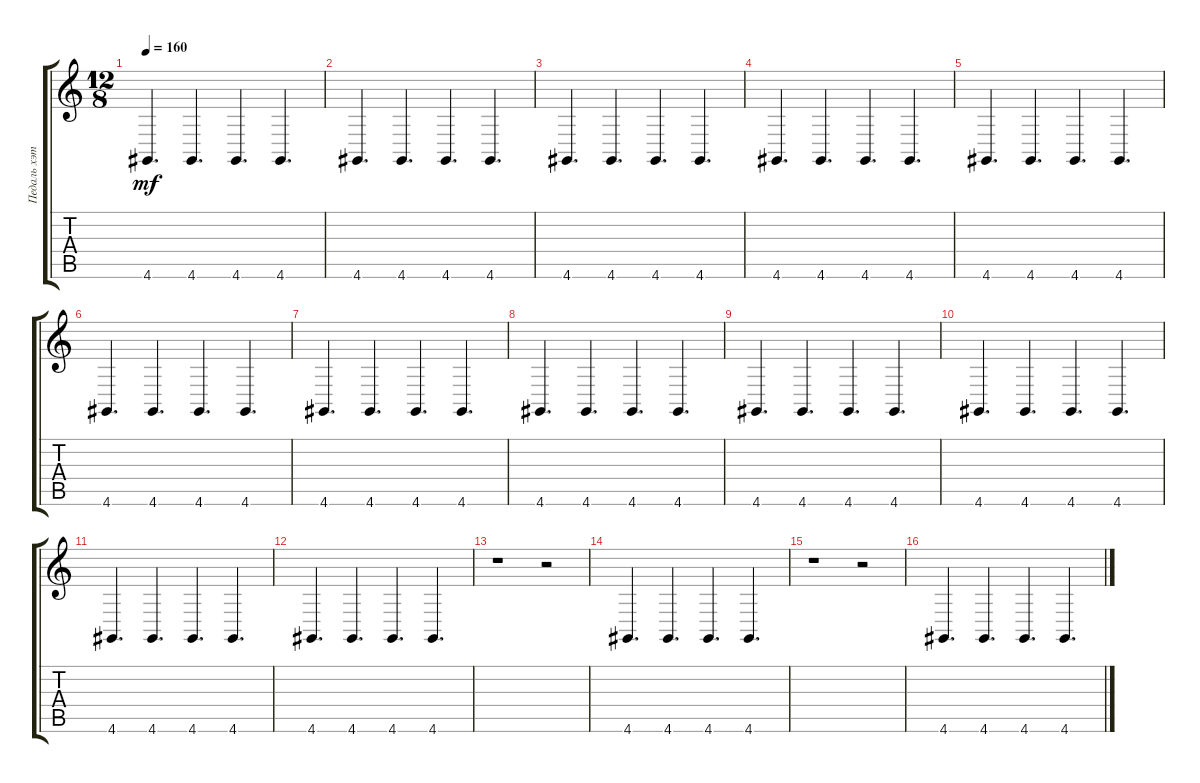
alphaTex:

\track ("Педаль хэт" "Педаль хэт") {instrument acousticgrandpiano}
\staff {score tabs}
\tuning (E4 B3 G3 D3 A2 E2) {hide}
\ts (12 8)
\tempo 160
\clef g2
\ks c
4.6.4{d dy mf} 4.6.4{d} 4.6.4{d} 4.6.4{d} |
4.6.4{d} 4.6.4{d} 4.6.4{d} 4.6.4{d} |
4.6.4{d} 4.6.4{d} 4.6.4{d} 4.6.4{d} |
4.6.4{d} 4.6.4{d} 4.6.4{d} 4.6.4{d} |
4.6.4{d} 4.6.4{d} 4.6.4{d} 4.6.4{d} |
4.6.4{d} 4.6.4{d} 4.6.4{d} 4.6.4{d} |
4.6.4{d} 4.6.4{d} 4.6.4{d} 4.6.4{d} |
4.6.4{d} 4.6.4{d} 4.6.4{d} 4.6.4{d} |
4.6.4{d} 4.6.4{d} 4.6.4{d} 4.6.4{d} |
4.6.4{d} 4.6.4{d} 4.6.4{d} 4.6.4{d} |
4.6.4{d} 4.6.4{d} 4.6.4{d} 4.6.4{d} |
4.6.4{d} 4.6.4{d} 4.6.4{d} 4.6.4{d} |
r.1 r.2 |
4.6.4{d} 4.6.4{d} 4.6.4{d} 4.6.4{d} |
r.1 r.2 |
4.6.4{d} 4.6.4{d} 4.6.4{d} 4.6.4{d}
